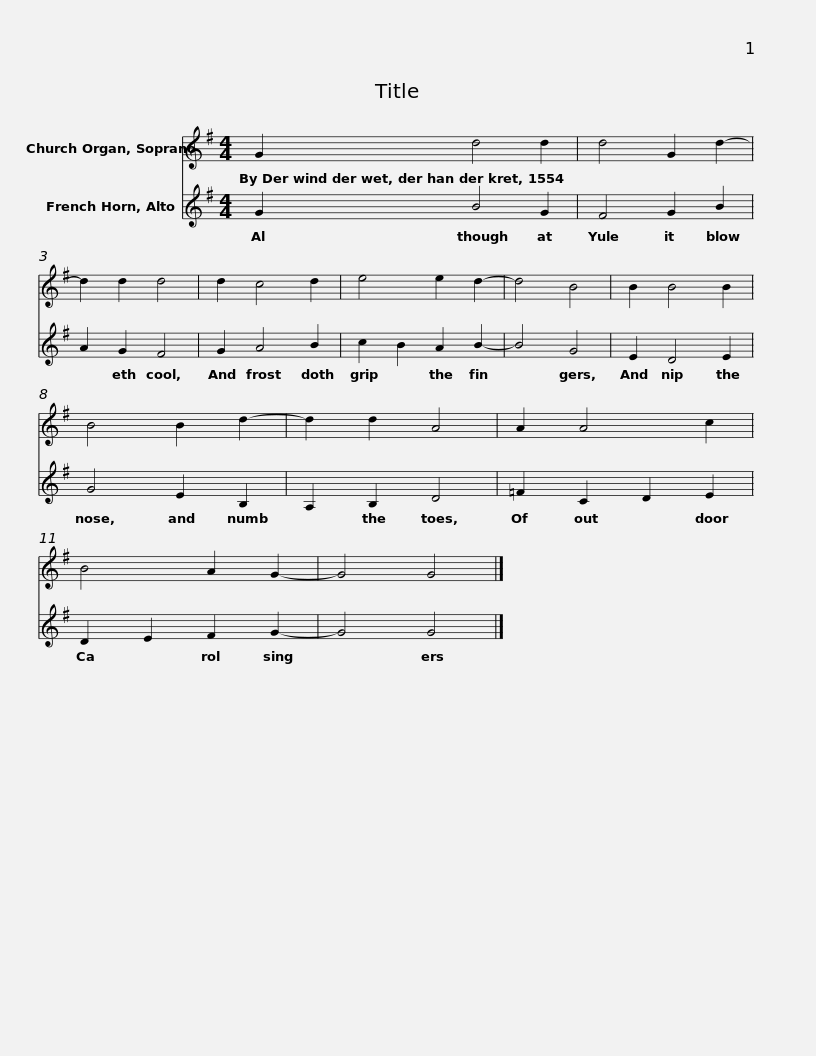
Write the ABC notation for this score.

X:1
%%score 1 2
L:1/8
M:4/4
I:linebreak $
K:G
V:1 treble
V:2 treble
V:1
 G2 d4 d2 | d4 G2 d2- | d2 d2 d4 |$ d2 c4 d2 | e4 e2 d2- | %5
 d4 B4 | B2 B4 B2 | B4 B2 d2- | d2 d2 A4 | A2 A4 c2 |$ %10
 B4 A2 G2- | G4 G4 |] %12
V:2
 G2 B4 G2 | F4 G2 B2 | A2 G2 F4 |$ G2 A4 B2 | c2 B2 A2 B2- | %5
 B4 G4 | E2 D4 E2 | G4 E2 B,2 | A,2 B,2 D4 | =F2 C2 D2 E2 |$ %10
 D2 E2 F2 G2- | G4 G4 |] %12
